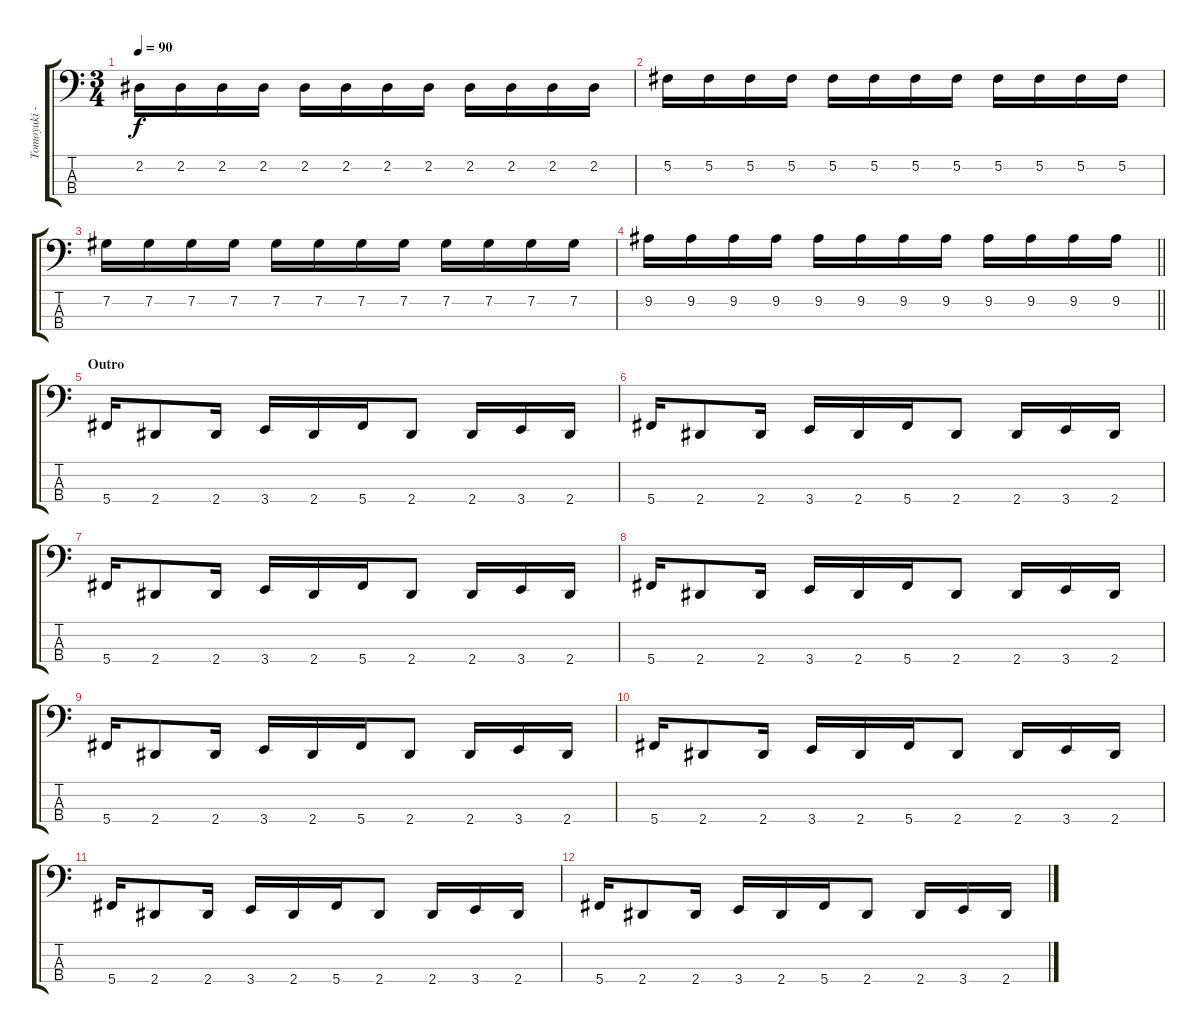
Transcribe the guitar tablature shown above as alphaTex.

\track ("Tomoyuki - Bass" "Tomoyuki -") {instrument electricbasspick}
\staff {score tabs}
\tuning (Gb2 Db2 Ab1 Db1) {hide}
\ts (3 4)
\tempo 90
\clef f4
\ks c
2.2.16{dy f} 2.2.16 2.2.16 2.2.16 2.2.16 2.2.16 2.2.16 2.2.16 2.2.16 2.2.16 2.2.16 2.2.16 |
5.2.16 5.2.16 5.2.16 5.2.16 5.2.16 5.2.16 5.2.16 5.2.16 5.2.16 5.2.16 5.2.16 5.2.16 |
7.2.16 7.2.16 7.2.16 7.2.16 7.2.16 7.2.16 7.2.16 7.2.16 7.2.16 7.2.16 7.2.16 7.2.16 |
\barLineRight lightlight
9.2.16 9.2.16 9.2.16 9.2.16 9.2.16 9.2.16 9.2.16 9.2.16 9.2.16 9.2.16 9.2.16 9.2.16 |
\section ("" "Outro")
5.4.16 2.4.8 2.4.16 3.4.16 2.4.16 5.4.16 2.4.8 2.4.16 3.4.16 2.4.16 |
5.4.16 2.4.8 2.4.16 3.4.16 2.4.16 5.4.16 2.4.8 2.4.16 3.4.16 2.4.16 |
5.4.16 2.4.8 2.4.16 3.4.16 2.4.16 5.4.16 2.4.8 2.4.16 3.4.16 2.4.16 |
5.4.16 2.4.8 2.4.16 3.4.16 2.4.16 5.4.16 2.4.8 2.4.16 3.4.16 2.4.16 |
5.4.16 2.4.8 2.4.16 3.4.16 2.4.16 5.4.16 2.4.8 2.4.16 3.4.16 2.4.16 |
5.4.16 2.4.8 2.4.16 3.4.16 2.4.16 5.4.16 2.4.8 2.4.16 3.4.16 2.4.16 |
5.4.16 2.4.8 2.4.16 3.4.16 2.4.16 5.4.16 2.4.8 2.4.16 3.4.16 2.4.16 |
5.4.16 2.4.8 2.4.16 3.4.16 2.4.16 5.4.16 2.4.8 2.4.16 3.4.16 2.4.16
